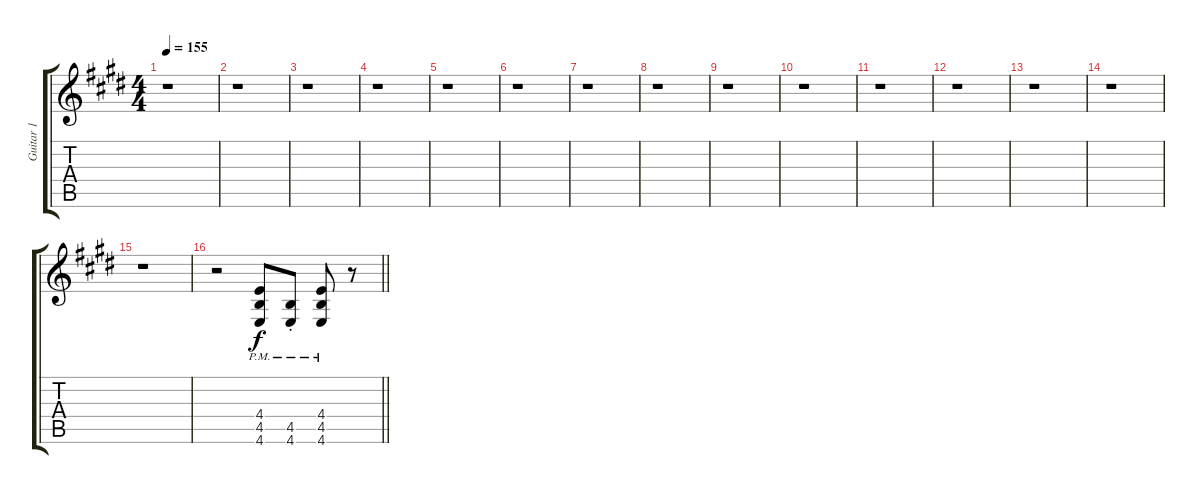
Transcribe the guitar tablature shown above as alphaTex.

\track ("Guitar 1" "Guitar 1") {instrument distortionguitar}
\staff {score tabs}
\tuning (D4 A3 F3 C3 G2 C2) {hide}
\ts (4 4)
\tempo 155
\clef g2
\ks e
r.1{dy f instrument distortionguitar} |
r.1 |
r.1 |
r.1 |
r.1 |
r.1 |
r.1 |
r.1 |
r.1 |
r.1 |
r.1 |
r.1 |
r.1 |
r.1 |
r.1 |
\barLineRight lightlight
r.2 (4.4{pm} 4.5{pm} 4.6{pm}).8 (4.5{pm st} 4.6{pm st}).8 (4.4{pm} 4.5{pm} 4.6{pm}).8 r.8
